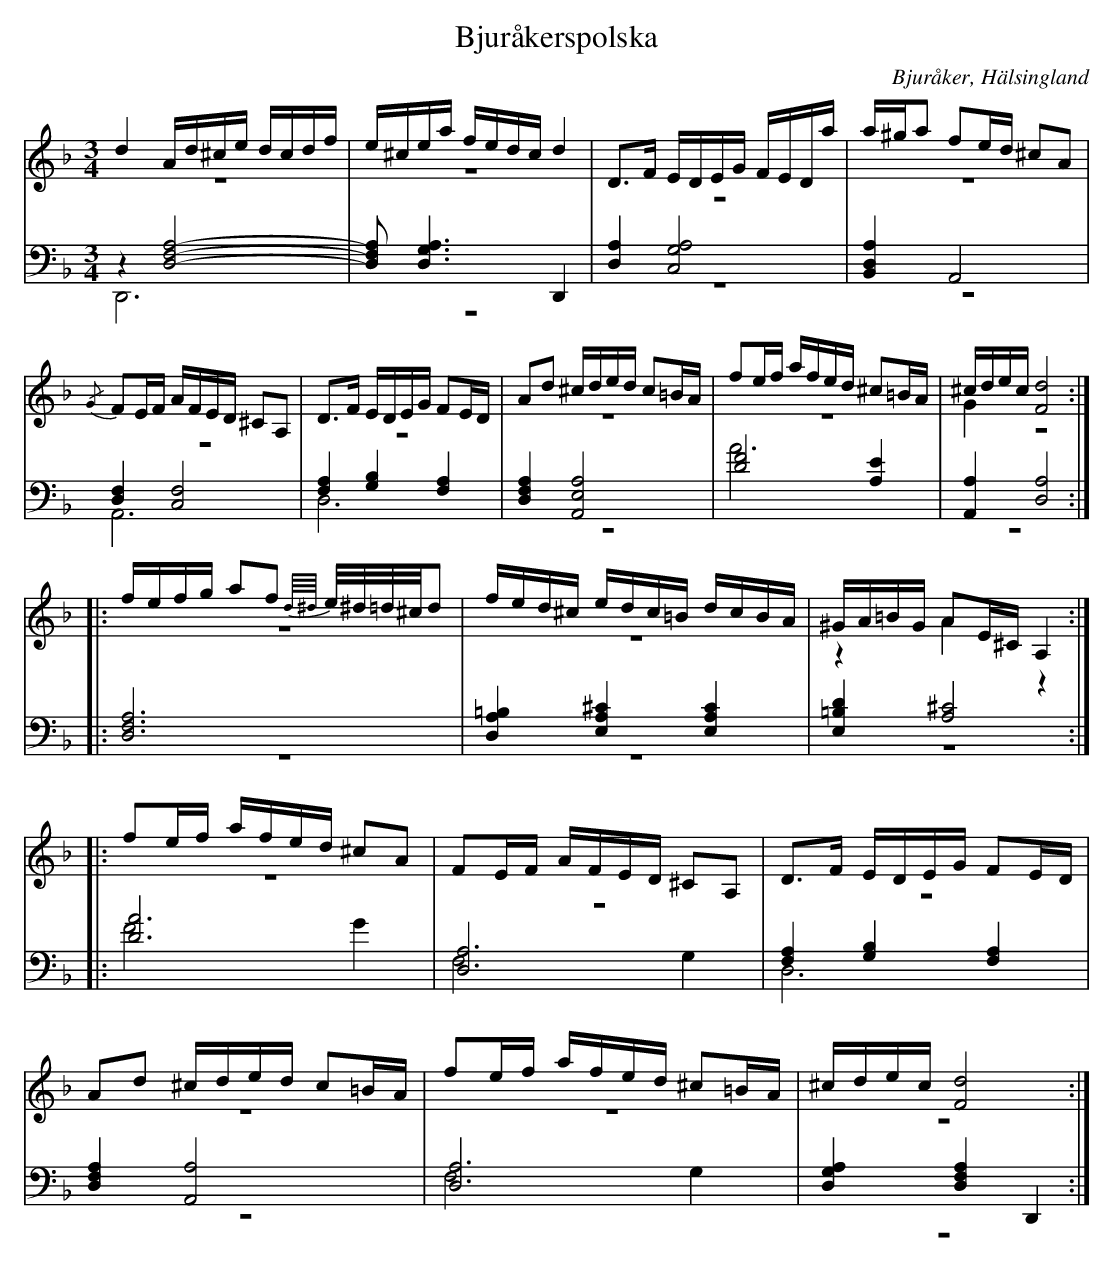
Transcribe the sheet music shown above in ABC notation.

X:1
T: Bjuråkerspolska
O: Bjuråker, Hälsingland
M: 3/4
L: 1/16
K: Dm
V:1
V:2 merge
V:3
V:4 merge
V:1
d4 Ad^ce dcdf |e^cea fedc d4|D2>F2 EDEG FEDa|a^ga2 f2ed ^c2A2|
{/G}F2EF AFED ^C2A,2|D2>F2 EDEG F2ED|A2d2 ^cded c2=BA|f2ef afed ^c2=BA|^cdec [F8d8]:|
|:fefg a2f2 {d//^d//}e/^d/=d/^c/d2 |fed^c edc=B dcBA|^GA=BG A2E^C A,4:|
|:f2ef afed ^c2A2|F2EF AFED ^C2A,2|D2>F2 EDEG F2ED|
A2d2 ^cded c2=BA|f2ef afed ^c2=BA|^cdec [F8d8]:|
V:2
z12|z12|z12|z12|
z12|z12|z12|z12|G4 z8:|
|:z12|z12|z4 A4 z4:|
|:z12|z12|z12|
z12|z12|z12:|
V:3 clef=bass
z4 [D,8F,8 A,8]-|[D,2F,2 A,2] [D,6G,6A,6] D,,4|[D,4A,4] [C,8G,8A,8]|[B,,4D,4A,4] A,,8|
[D,4F,4] [C,8F,8]|[F,4A,4] [G,4B,4] [F,4A,4]|[D,4F,4A,4] [A,,8E,8A,8]|[D8F8] [A,4E4]|[A,,4A,4] [D,8A,8]:|
|:[D,12F,12A,12]|[D,4A,4=B,4] [E,4A,4^C4] [E,4A,4C4]|[E,4=B,4D4] [A,8^C8]:|
|:[D12A12]|[D,12A,12]|[F,4A,4] [G,4B,4] [F,4A,4]|
[D,4F,4A,4] [A,,8A,8]|[D,12A,12]|[D,4G,4A,4] [D,4F,4A,4] D,,4:|
V:4 clef=bass
D,,12|z12|z12|z12|
A,,12|D,12|z12|A12|z12:|
|:z12|z12|z12:|
|:F8 G4|F,8 G,4|D,12|
z12|F,8 G,4|z12:|
